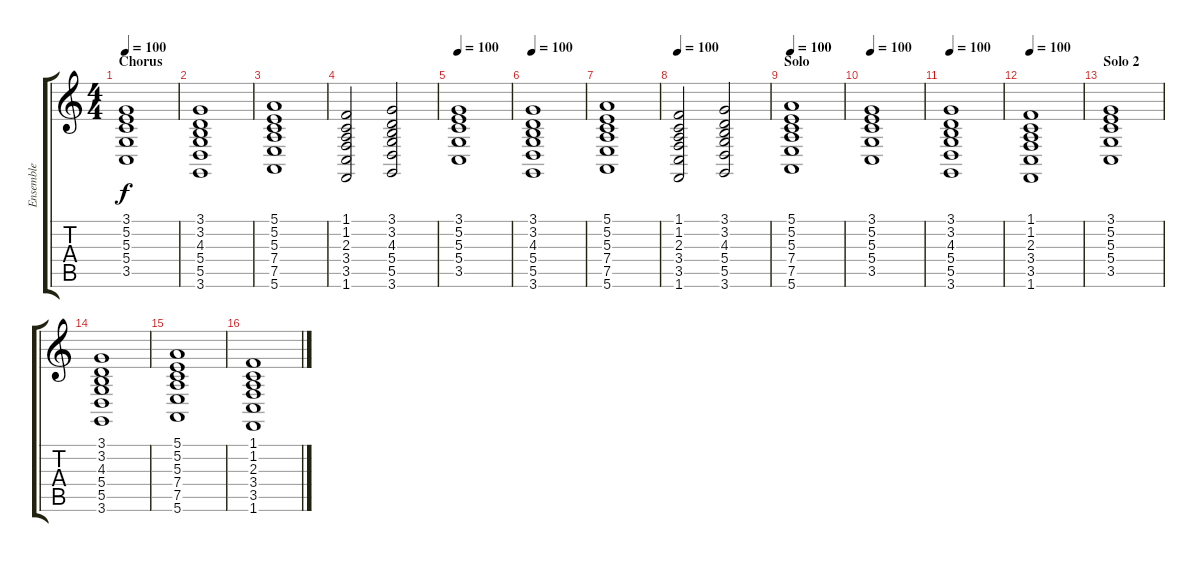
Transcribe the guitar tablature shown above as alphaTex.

\track ("Ensemble" "Ensemble") {instrument stringensemble1}
\staff {score tabs}
\tuning (E4 B3 G3 D3 A2 E2) {hide}
\ts (4 4)
\section ("" "Chorus")
\tempo 100
\clef g2
\ks c
(3.1 5.2 5.3 5.4 3.5).1{dy f} |
(3.1 3.2 4.3 5.4 5.5 3.6).1 |
(5.1 5.2 5.3 7.4 7.5 5.6).1 |
(1.1 1.2 2.3 3.4 3.5 1.6).2 (3.1 3.2 4.3 5.4 5.5 3.6).2 |
\section ("" "")
\tempo 100
(3.1 5.2 5.3 5.4 3.5).1 |
\tempo 100
(3.1 3.2 4.3 5.4 5.5 3.6).1 |
(5.1 5.2 5.3 7.4 7.5 5.6).1 |
\tempo 100
(1.1 1.2 2.3 3.4 3.5 1.6).2 (3.1 3.2 4.3 5.4 5.5 3.6).2 |
\section ("" "Solo")
\tempo 100
(5.1 5.2 5.3 7.4 7.5 5.6).1 |
\tempo 100
(3.1 5.2 5.3 5.4 3.5).1 |
\tempo 100
(3.1 3.2 4.3 5.4 5.5 3.6).1 |
\tempo 100
(1.1 1.2 2.3 3.4 3.5 1.6).1 |
\section ("" "Solo 2")
(3.1 5.2 5.3 5.4 3.5).1 |
(3.1 3.2 4.3 5.4 5.5 3.6).1 |
(5.1 5.2 5.3 7.4 7.5 5.6).1 |
(1.1 1.2 2.3 3.4 3.5 1.6).1
